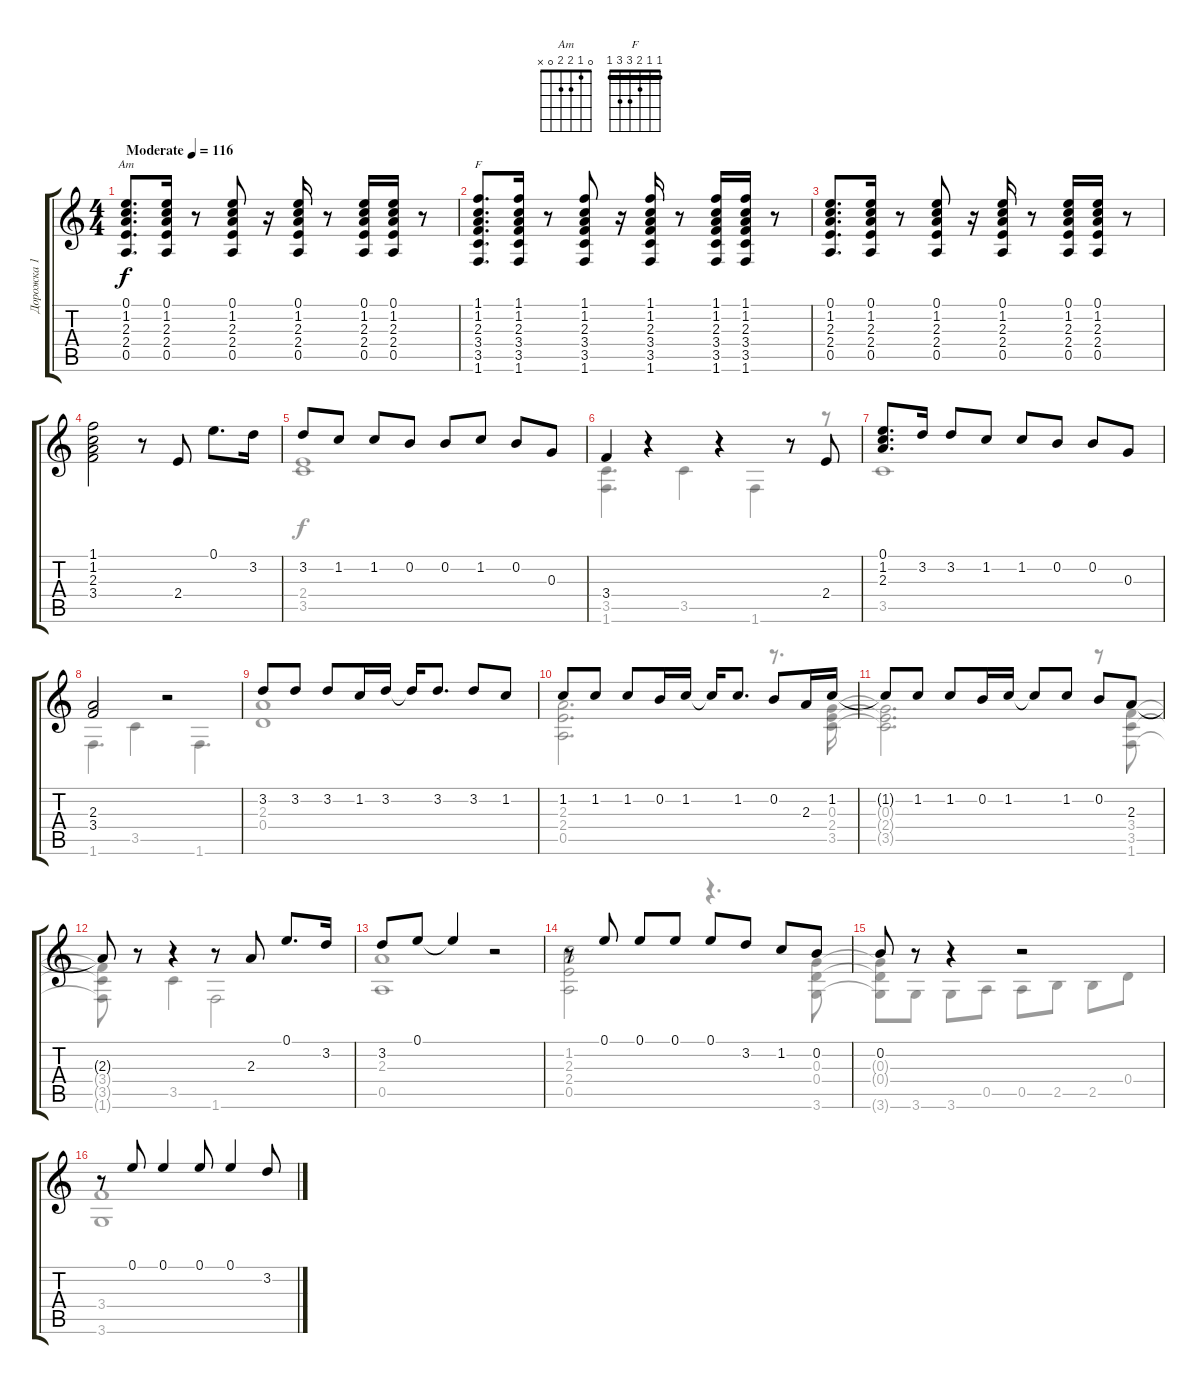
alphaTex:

\track ("Дорожка 1" "Дорожка 1") {instrument acousticguitarnylon}
\staff {score tabs}
\tuning (E4 B3 G3 D3 A2 E2) {hide}
\chord ("Am" 0 1 2 2 0 x)
\chord ("F" 1 1 2 3 3 1) {barre 1}
\voice
\ts (4 4)
\tempo (116 "Moderate")
\clef g2
\ks c
(0.1 1.2 2.3 2.4 0.5).8{d ch "Am" dy f instrument acousticguitarnylon} (0.1 1.2 2.3 2.4 0.5).16 r.8 (0.1 1.2 2.3 2.4 0.5).8 r.16 (0.1 1.2 2.3 2.4 0.5).16 r.8 (0.1 1.2 2.3 2.4 0.5).16 (0.1 1.2 2.3 2.4 0.5).16 r.8 |
(1.1 1.2 2.3 3.4 3.5 1.6).8{d ch "F"} (1.1 1.2 2.3 3.4 3.5 1.6).16 r.8 (1.1 1.2 2.3 3.4 3.5 1.6).8 r.16 (1.1 1.2 2.3 3.4 3.5 1.6).16 r.8 (1.1 1.2 2.3 3.4 3.5 1.6).16 (1.1 1.2 2.3 3.4 3.5 1.6).16 r.8 |
(0.1 1.2 2.3 2.4 0.5).8{d} (0.1 1.2 2.3 2.4 0.5).16 r.8 (0.1 1.2 2.3 2.4 0.5).8 r.16 (0.1 1.2 2.3 2.4 0.5).16 r.8 (0.1 1.2 2.3 2.4 0.5).16 (0.1 1.2 2.3 2.4 0.5).16 r.8 |
(1.1 1.2 2.3 3.4).2 r.8 2.4.8 0.1.8{d} 3.2.16 |
3.2.8 1.2.8 1.2.8 0.2.8 0.2.8 1.2.8 0.2.8 0.3.8 |
3.4.4 r.4 r.4 r.8 2.4.8 |
(0.1 1.2 2.3).8{d} 3.2.16 3.2.8 1.2.8 1.2.8 0.2.8 0.2.8 0.3.8 |
(2.3 3.4).2 r.2 |
3.2.8 3.2.8 3.2.8 1.2.16 3.2.16 3.2{t}.16 3.2.8{d} 3.2.8 1.2.8 |
1.2.8 1.2.8 1.2.8 0.2.16 1.2.16 1.2{t}.16 1.2.8{d} 0.2.8 2.3.16 1.2.16 |
1.2{t}.8 1.2.8 1.2.8 0.2.16 1.2.16 1.2{t}.8 1.2.8 0.2.8 2.3.8 |
2.3{t}.8 r.8 r.4 r.8 2.3.8 0.1.8{d} 3.2.16 |
3.2.8 0.1.8 0.1{t}.4 r.2 |
r.8 0.1.8 0.1.8 0.1.8 0.1.8 3.2.8 1.2.8 0.2.8 |
0.2.8 r.8 r.4 r.2 |
r.8 0.1.8 0.1.4 0.1.8 0.1.4 3.2.8
\voice
\clef g2
\ottava regular
\simile none
\ks c
|
|
|
|
(2.4 3.5).1 |
(3.5 1.6).4{d} 3.5.4 1.6.4 r.8 |
3.5.1 |
1.6.4{d} 3.5.4 1.6.4{d} |
(2.3 0.4).1 |
(2.3 2.4 0.5).2{d} r.8{d} (0.3 2.4 3.5).16 |
(0.3{t} 2.4{t} 3.5{t}).2{d} r.8 (3.4 3.5 1.6).8 |
(3.4{t} 3.5{t} 1.6{t}).8 r.8 3.5.4 1.6.2 |
(2.3 0.5).1 |
(1.2 2.3 2.4 0.5).2 r.4{d} (0.3 0.4 3.6).8 |
(0.3{t} 0.4{t} 3.6{t}).8 3.6.8 3.6.8 0.5.8 0.5.8 2.5.8 2.5.8 0.4.8 |
(3.4 3.6).1
